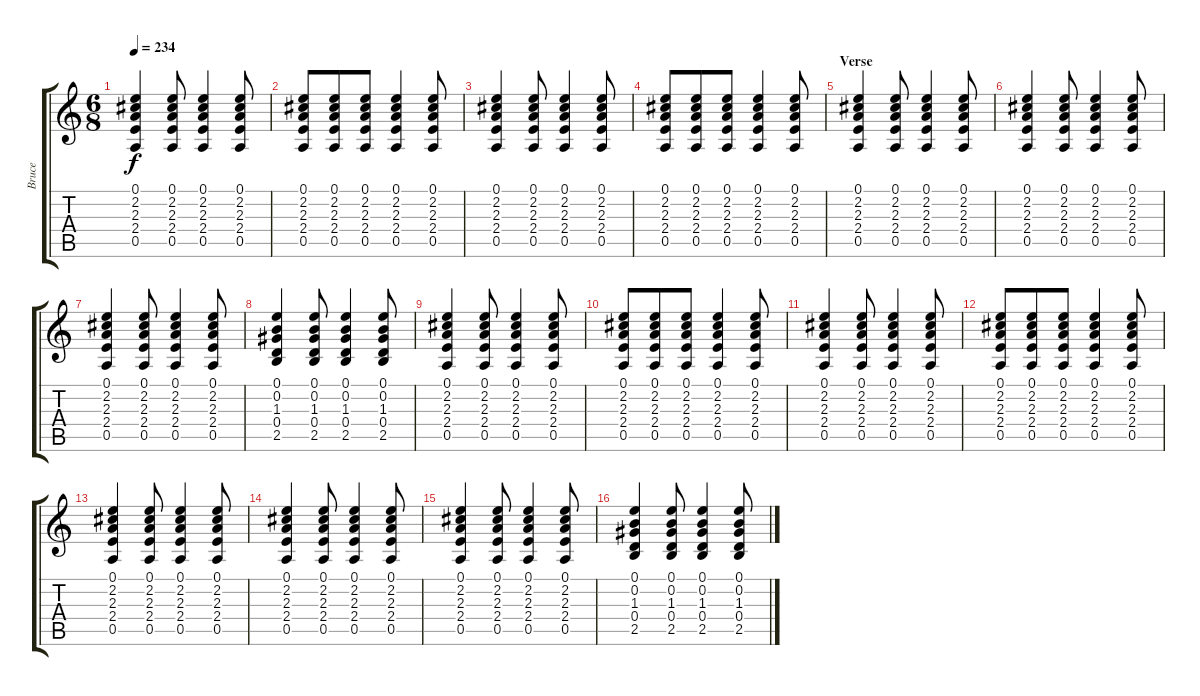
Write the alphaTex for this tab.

\track ("Bruce" "Bruce") {instrument acousticguitarsteel}
\staff {score tabs}
\tuning (E4 B3 G3 D3 A2 E2) {hide}
\ts (6 8)
\tempo 234
\clef g2
\ks c
(0.1 2.2 2.3 2.4 0.5).4{dy f} (0.1 2.2 2.3 2.4 0.5).8 (0.1 2.2 2.3 2.4 0.5).4 (0.1 2.2 2.3 2.4 0.5).8 |
(0.1 2.2 2.3 2.4 0.5).8 (0.1 2.2 2.3 2.4 0.5).8 (0.1 2.2 2.3 2.4 0.5).8 (0.1 2.2 2.3 2.4 0.5).4 (0.1 2.2 2.3 2.4 0.5).8 |
(0.1 2.2 2.3 2.4 0.5).4 (0.1 2.2 2.3 2.4 0.5).8 (0.1 2.2 2.3 2.4 0.5).4 (0.1 2.2 2.3 2.4 0.5).8 |
(0.1 2.2 2.3 2.4 0.5).8 (0.1 2.2 2.3 2.4 0.5).8 (0.1 2.2 2.3 2.4 0.5).8 (0.1 2.2 2.3 2.4 0.5).4 (0.1 2.2 2.3 2.4 0.5).8 |
\section ("" "Verse")
(0.1 2.2 2.3 2.4 0.5).4 (0.1 2.2 2.3 2.4 0.5).8 (0.1 2.2 2.3 2.4 0.5).4 (0.1 2.2 2.3 2.4 0.5).8 |
(0.1 2.2 2.3 2.4 0.5).4 (0.1 2.2 2.3 2.4 0.5).8 (0.1 2.2 2.3 2.4 0.5).4 (0.1 2.2 2.3 2.4 0.5).8 |
(0.1 2.2 2.3 2.4 0.5).4 (0.1 2.2 2.3 2.4 0.5).8 (0.1 2.2 2.3 2.4 0.5).4 (0.1 2.2 2.3 2.4 0.5).8 |
(0.1 0.2 1.3 0.4 2.5).4 (0.1 0.2 1.3 0.4 2.5).8 (0.1 0.2 1.3 0.4 2.5).4 (0.1 0.2 1.3 0.4 2.5).8 |
(0.1 2.2 2.3 2.4 0.5).4 (0.1 2.2 2.3 2.4 0.5).8 (0.1 2.2 2.3 2.4 0.5).4 (0.1 2.2 2.3 2.4 0.5).8 |
(0.1 2.2 2.3 2.4 0.5).8 (0.1 2.2 2.3 2.4 0.5).8 (0.1 2.2 2.3 2.4 0.5).8 (0.1 2.2 2.3 2.4 0.5).4 (0.1 2.2 2.3 2.4 0.5).8 |
(0.1 2.2 2.3 2.4 0.5).4 (0.1 2.2 2.3 2.4 0.5).8 (0.1 2.2 2.3 2.4 0.5).4 (0.1 2.2 2.3 2.4 0.5).8 |
(0.1 2.2 2.3 2.4 0.5).8 (0.1 2.2 2.3 2.4 0.5).8 (0.1 2.2 2.3 2.4 0.5).8 (0.1 2.2 2.3 2.4 0.5).4 (0.1 2.2 2.3 2.4 0.5).8 |
(0.1 2.2 2.3 2.4 0.5).4 (0.1 2.2 2.3 2.4 0.5).8 (0.1 2.2 2.3 2.4 0.5).4 (0.1 2.2 2.3 2.4 0.5).8 |
(0.1 2.2 2.3 2.4 0.5).4 (0.1 2.2 2.3 2.4 0.5).8 (0.1 2.2 2.3 2.4 0.5).4 (0.1 2.2 2.3 2.4 0.5).8 |
(0.1 2.2 2.3 2.4 0.5).4 (0.1 2.2 2.3 2.4 0.5).8 (0.1 2.2 2.3 2.4 0.5).4 (0.1 2.2 2.3 2.4 0.5).8 |
(0.1 0.2 1.3 0.4 2.5).4 (0.1 0.2 1.3 0.4 2.5).8 (0.1 0.2 1.3 0.4 2.5).4 (0.1 0.2 1.3 0.4 2.5).8
